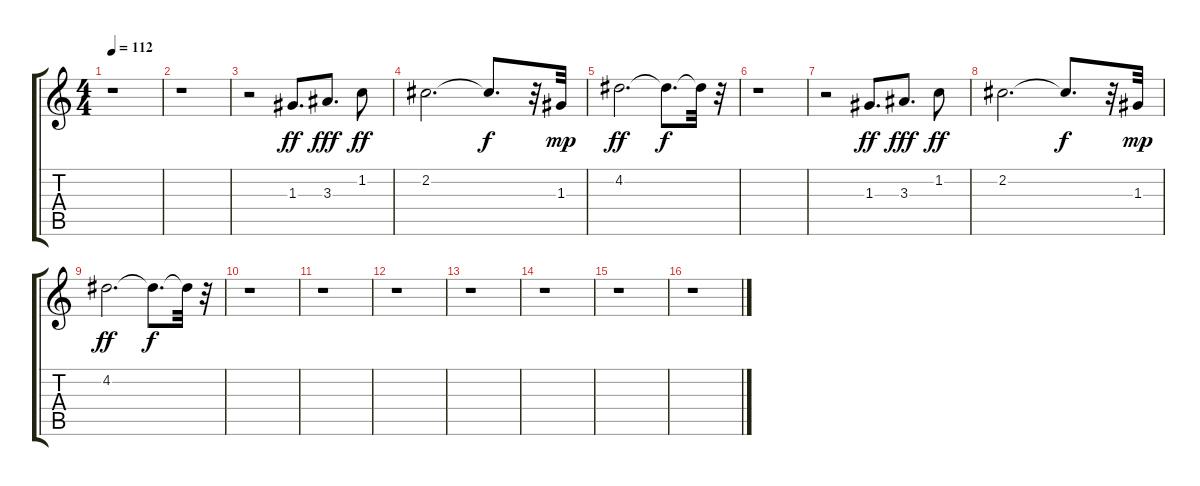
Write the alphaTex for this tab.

\track "" {instrument acousticguitarsteel}
\staff {score tabs}
\tuning (E4 B3 G3 D3 A2 E2) {hide}
\ts (4 4)
\tempo 112
\clef g2
\ks c
r.1{dy f} |
r.1 |
r.2 1.3.8{d dy ff} 3.3.8{d dy fff} 1.2.8{dy ff} |
2.2.2{d} 2.2{t}.8{d dy f} r.32 1.3.32{dy mp} |
4.2.2{d dy ff} 4.2{t}.8{d dy f} 4.2{t}.32 r.32 |
r.1 |
r.2 1.3.8{d dy ff} 3.3.8{d dy fff} 1.2.8{dy ff} |
2.2.2{d} 2.2{t}.8{d dy f} r.32 1.3.32{dy mp} |
4.2.2{d dy ff} 4.2{t}.8{d dy f} 4.2{t}.32 r.32 |
r.1 |
r.1 |
r.1 |
r.1 |
r.1 |
r.1 |
r.1
